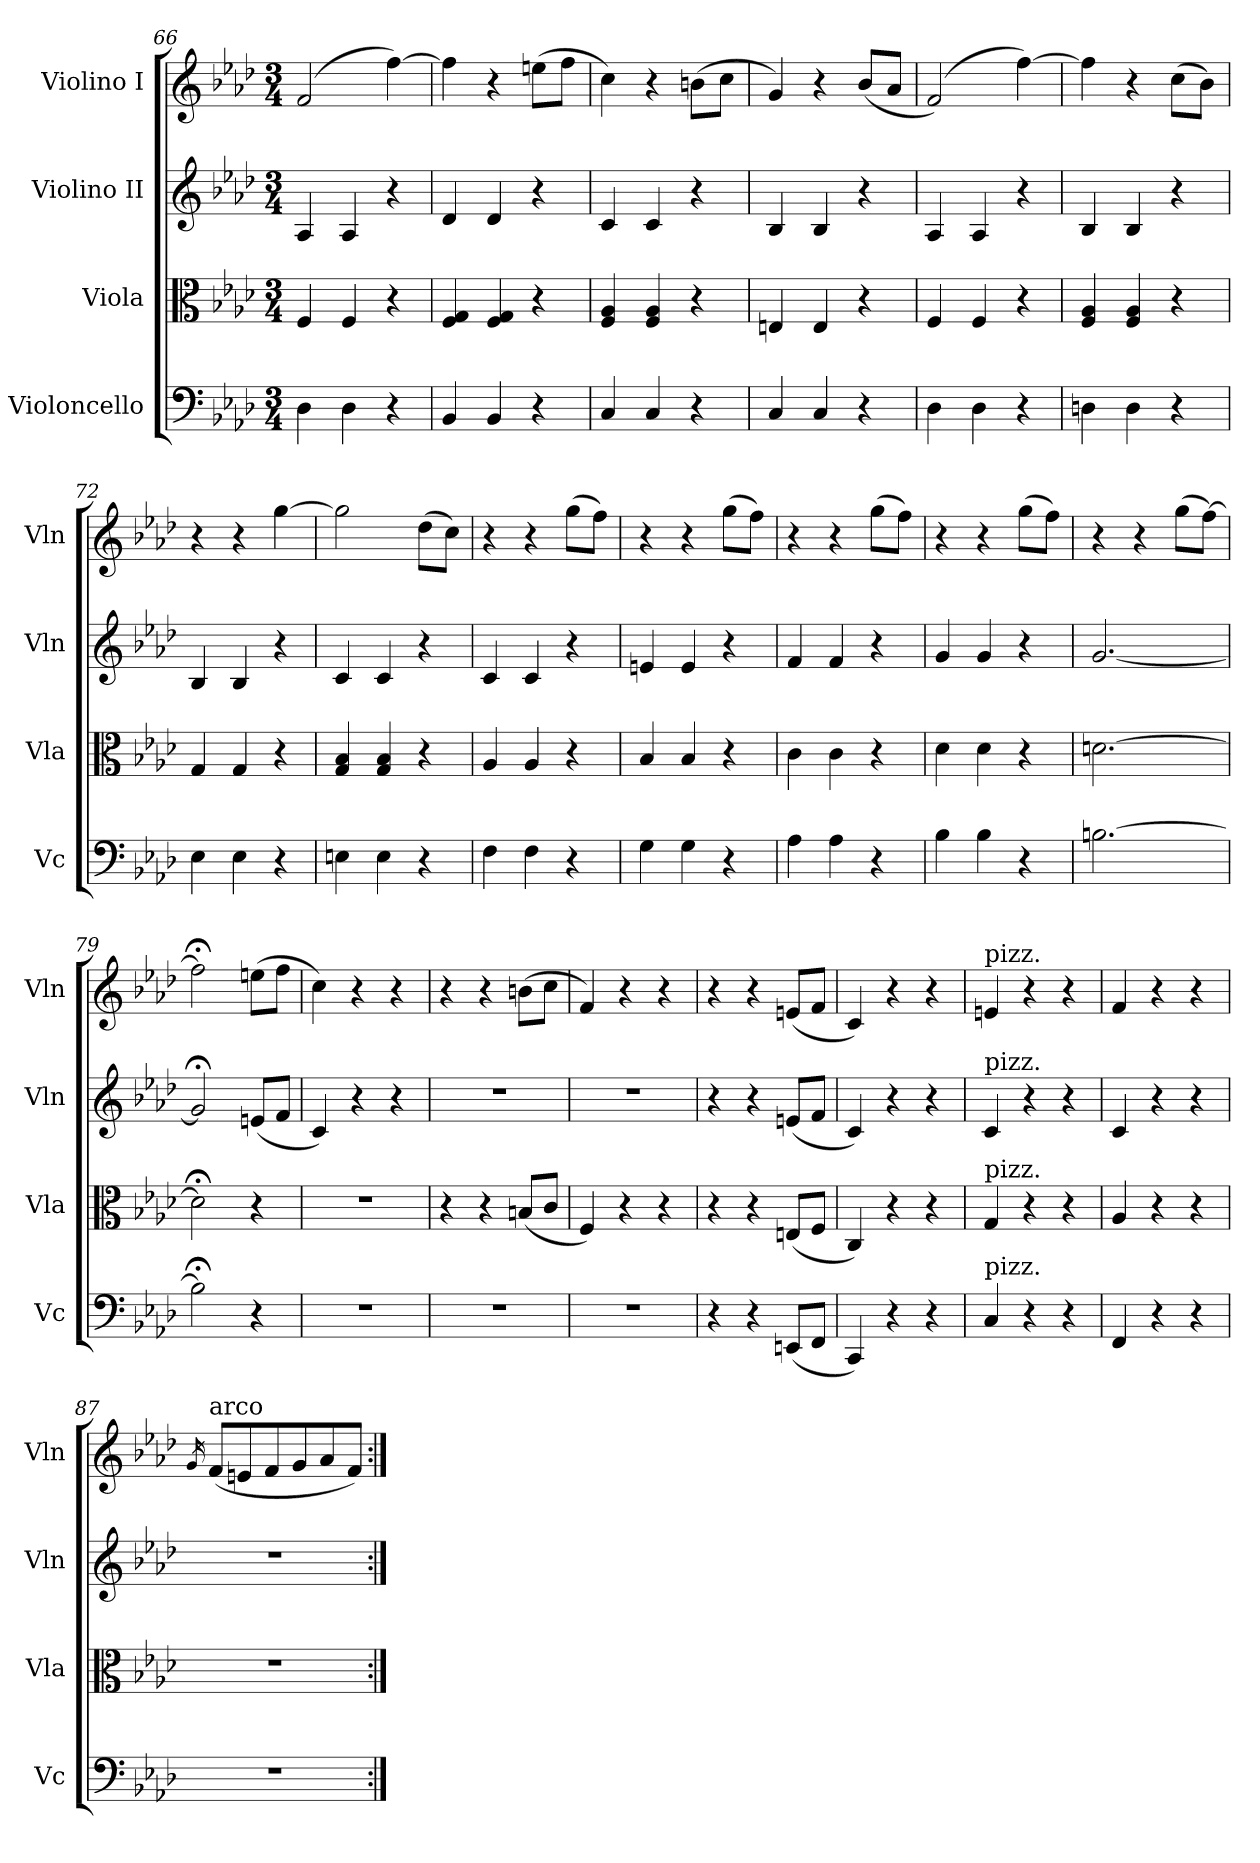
**kern	**kern	**kern	**kern
*part4	*part3	*part2	*part1
*staff4	*staff3	*staff2	*staff1
*I"Violoncello	*I"Viola	*I"Violino II	*I"Violino I
*I'Vc	*I'Vla	*I'Vln	*I'Vln
*clefF4	*clefC3	*clefG2	*clefG2
*k[b-e-a-d-]	*k[b-e-a-d-]	*k[b-e-a-d-]	*k[b-e-a-d-]
*M3/4	*M3/4	*M3/4	*M3/4
=66	=66	=66	=66
4D-\	4F/	4A-/	(2f/
4D-\	4F/	4A-/	.
4r	4r	4r	[4ff\)
=67	=67	=67	=67
4BB-/	4F/ 4G/	4d-/	4ff\]
4BB-/	4F/ 4G/	4d-/	4r
4r	4r	4r	(8een\L
.	.	.	8ff\J
=68	=68	=68	=68
4C/	4F/ 4A-/	4c/	4cc\)
4C/	4F/ 4A-/	4c/	4r
4r	4r	4r	(8bn\L
.	.	.	8cc\J
=69	=69	=69	=69
4C/	4En/	4B-/	4g/)
4C/	4E/	4B-/	4r
4r	4r	4r	(8b-/L
.	.	.	8a-/J
!!LO:LB:g=z
=70	=70	=70	=70
4D-\	4F/	4A-/	(2f/)
4D-\	4F/	4A-/	.
4r	4r	4r	[4ff\)
=71	=71	=71	=71
4Dn\	4F/ 4A-/	4B-/	4ff\]
4D\	4F/ 4A-/	4B-/	4r
4r	4r	4r	(8cc\L
.	.	.	8b-\J)
=72	=72	=72	=72
4E-\	4G/	4B-/	4r
4E-\	4G/	4B-/	4r
4r	4r	4r	[4gg\
=73	=73	=73	=73
4En\	4G/ 4B-/	4c/	2gg\]
4E\	4G/ 4B-/	4c/	.
4r	4r	4r	(8dd-\L
.	.	.	8cc\J)
=74	=74	=74	=74
4F\	4A-/	4c/	4r
4F\	4A-/	4c/	4r
4r	4r	4r	(8gg\L
.	.	.	8ff\J)
=75	=75	=75	=75
4G\	4B-/	4en/	4r
4G\	4B-/	4e/	4r
4r	4r	4r	(8gg\L
.	.	.	8ff\J)
=76	=76	=76	=76
4A-\	4c\	4f/	4r
4A-\	4c\	4f/	4r
4r	4r	4r	(8gg\L
.	.	.	8ff\J)
=77	=77	=77	=77
4B-\	4d-\	4g/	4r
4B-\	4d-\	4g/	4r
4r	4r	4r	(8gg\L
.	.	.	8ff\J)
=78	=78	=78	=78
[2.Bn\	[2.dn\	[2.g/	4r
.	.	.	4r
.	.	.	(8gg\L
.	.	.	[8ff\J)
=79	=79	=79	=79
2B;<\]	2d;<\]	2g;</]	2ff;<\]
4r	4r	(8en/L	(8een\L
.	.	8f/J	8ff\J
=80	=80	=80	=80
2.r	2.r	4c/)	4cc\)
.	.	4r	4r
.	.	4r	4r
=81	=81	=81	=81
2.r	4r	2.r	4r
.	4r	.	4r
.	(8Bn/L	.	(8bn\L
.	8c/J	.	8cc\J
=82	=82	=82	=82
2.r	4F/)	2.r	4f/)
.	4r	.	4r
.	4r	.	4r
!!LO:LB:g=z
=83	=83	=83	=83
4r	4r	4r	4r
4r	4r	4r	4r
(8EEn/L	(8En/L	(8en/L	(8en/L
8FF/J	8F/J	8f/J	8f/J
=84	=84	=84	=84
4CC/)	4C/)	4c/)	4c/)
4r	4r	4r	4r
4r	4r	4r	4r
=85	=85	=85	=85
!	!	!	!LO:TX:a:t=pizz.
!	!	!LO:TX:a:t=pizz.	!
!	!LO:TX:a:t=pizz.	!	!
!LO:TX:a:t=pizz.	!	!	!
4C/	4G/	4c/	4en/
4r	4r	4r	4r
4r	4r	4r	4r
=86	=86	=86	=86
4FF/	4A-/	4c/	4f/
4r	4r	4r	4r
4r	4r	4r	4r
=87	=87	=87	=87
.	.	.	16qg/
!	!	!	!LO:TX:a:t=arco
2.r	2.r	2.r	(8f/L
.	.	.	8en/
.	.	.	8f/
.	.	.	8g/
.	.	.	8a-/
.	.	.	8f/J)
=:|!	=:|!	=:|!	=:|!
*-	*-	*-	*-
